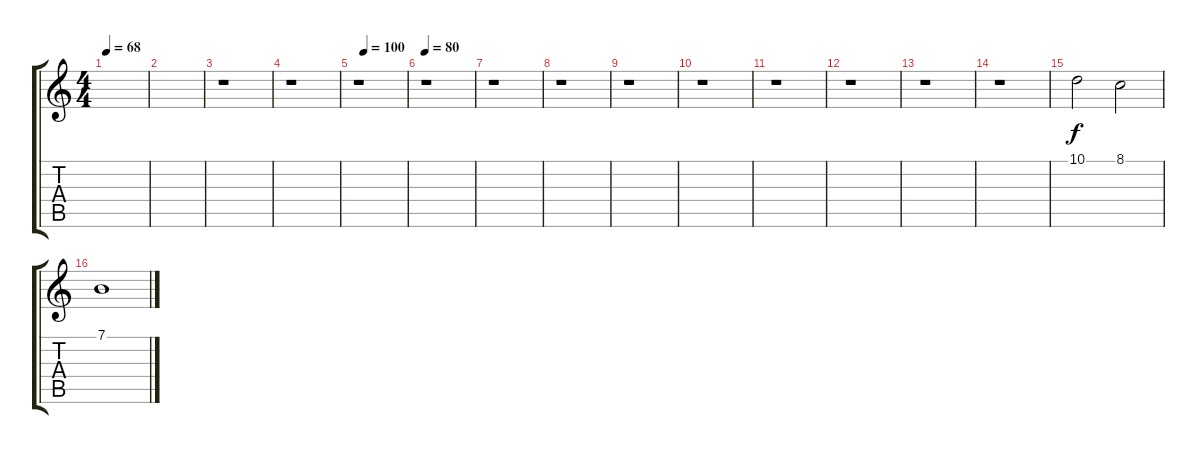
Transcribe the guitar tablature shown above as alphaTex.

\track "" {instrument brightacousticpiano}
\staff {score tabs}
\tuning (E4 B3 G3 D3 A2 E2) {hide}
\ts (4 4)
\tempo 68
\tempo 120
\tempo 68
\clef g2
\ks c
|
|
r.1 |
r.1 |
\tempo (100 0.125)
r.1 |
\tempo 80
r.1 |
r.1 |
r.1 |
r.1 |
r.1 |
r.1 |
r.1 |
r.1 |
r.1 |
10.1.2{txt ""} 8.1.2 |
7.1.1
